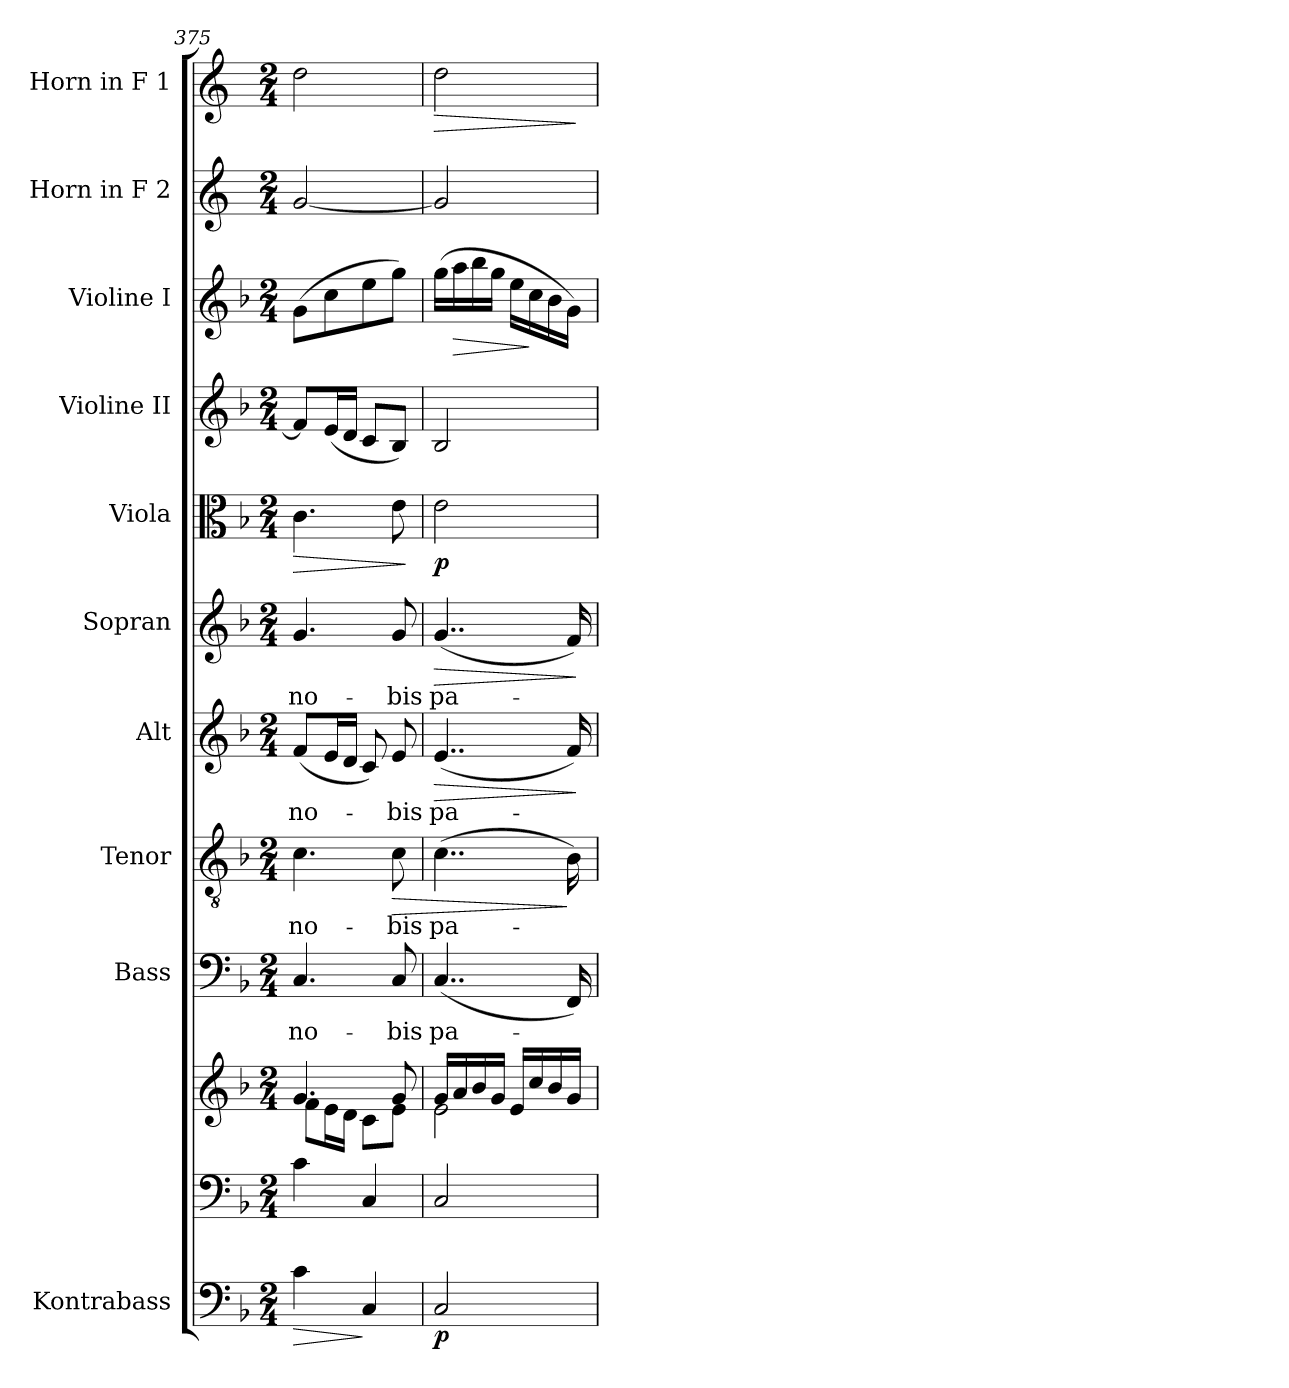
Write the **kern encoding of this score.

**kern	**dynam	**kern	**kern	**kern	**text	**kern	**text	**dynam	**kern	**text	**dynam	**kern	**text	**dynam	**kern	**dynam	**kern	**kern	**dynam	**kern	**kern	**dynam
*part11	*part11	*part10	*part10	*part9	*part9	*part8	*part8	*part8	*part7	*part7	*part7	*part6	*part6	*part6	*part5	*part5	*part4	*part3	*part3	*part2	*part1	*part1
*staff12	*staff12	*staff11	*staff10	*staff9	*staff9	*staff8	*staff8	*staff8	*staff7	*staff7	*staff7	*staff6	*staff6	*staff6	*staff5	*staff5	*staff4	*staff3	*staff3	*staff2	*staff1	*staff1
*I"Kontrabass	*	*	*	*I"Bass	*	*I"Tenor	*	*	*I"Alt	*	*	*I"Sopran	*	*	*I"Viola	*	*I"Violine II	*I"Violine I	*	*I"Horn in F 2	*I"Horn in F 1	*
*I'Kb.	*	*	*	*I'B	*	*I'T	*	*	*I'A	*	*	*I'S	*	*	*I'Vla.	*	*I'Vl. II	*I'Vl. I	*	*I'Hrn. 2	*I'Hrn. 1	*
!!LO:PB:g=z
*clefF4	*	*clefF4	*clefG2	*clefF4	*	*clefGv2	*	*	*clefG2	*	*	*clefG2	*	*	*clefC3	*	*clefG2	*clefG2	*	*clefG2	*clefG2	*
*ITrd7c12	*	*	*	*	*	*	*	*	*	*	*	*	*	*	*	*	*	*	*	*ITrd4c7	*ITrd4c7	*
*k[b-]	*	*k[b-]	*k[b-]	*k[b-]	*	*k[b-]	*	*	*k[b-]	*	*	*k[b-]	*	*	*k[b-]	*	*k[b-]	*k[b-]	*	*k[b-]	*k[b-]	*
*F:	*	*F:	*F:	*F:	*	*F:	*	*	*F:	*	*	*F:	*	*	*F:	*	*F:	*F:	*	*F:	*F:	*
*M2/4	*	*M2/4	*M2/4	*M2/4	*	*M2/4	*	*	*M2/4	*	*	*M2/4	*	*	*M2/4	*	*M2/4	*M2/4	*	*M2/4	*M2/4	*
=375	=375	=375	=375	=375	=375	=375	=375	=375	=375	=375	=375	=375	=375	=375	=375	=375	=375	=375	=375	=375	=375	=375
!	!LO:HP:b	!	!	!	!LO:LY:b	!	!LO:LY:b	!	!	!LO:LY:b	!	!	!LO:LY:b	!	!	!LO:HP:b	!	!	!	!	!	!
*	*	*	*^	*	*	*	*	*	*	*	*	*	*	*	*	*	*	*	*	*	*	*
4C\	>	4c\	4.g/	8f\L	4.C/	no-	4.c\	no-	.	(<8f/L	no-	.	4.g/	no-	.	4.c\	>	8f/L]	(>8g\L	.	[2c/	2g\	.
.	.	.	.	16e\L	.	.	.	.	.	16e/L	.	.	.	.	.	.	.	(<16e/L	8cc\	.	.	.	.
.	.	.	.	16d\JJ	.	.	.	.	.	16d/JJ	.	.	.	.	.	.	.	16d/JJ	.	.	.	.	.
4CC/	]	4C/	.	8c\L	.	.	.	.	.	8c/)	.	.	.	.	.	.	.	8c/L	8ee\	.	.	.	.
!	!	!	!	!	!	!LO:LY:b	!	!LO:LY:b	!LO:HP:b	!	!LO:LY:b	!	!	!LO:LY:b	!	!	!	!	!	!	!	!	!
.	.	.	8g/	8e\J	8C/	-bis	8c\	-bis	>	8e/	-bis	.	8g/	-bis	.	8e\	.	8B-/J)	8gg\J)	.	.	.	.
*	*	*	*v	*v	*	*	*	*	*	*	*	*	*	*	*	*	*	*	*	*	*	*	*
.	.	.	.	.	.	.	.	.	.	.	.	.	.	.	.	]	.	.	.	.	.	.
=376	=376	=376	=376	=376	=376	=376	=376	=376	=376	=376	=376	=376	=376	=376	=376	=376	=376	=376	=376	=376	=376	=376
*	*	*	*^	*	*	*	*	*	*	*	*	*	*	*	*	*	*	*	*	*	*	*
!	!LO:DY:b	!	!	!	!	!LO:LY:b	!	!LO:LY:b	!	!	!LO:LY:b	!LO:HP:b	!	!LO:LY:b	!LO:HP:b	!	!LO:DY:b	!	!	!	!	!	!LO:HP:b
2CC/	p	2C/	16g/LL	2e\	(<4..C/	pa-	(>4..c\	pa-	.	(<4..e/	pa-	>	(<4..g/	pa-	>	2e\	p	2B-/	(>16gg\LL	.	2c/]	2g\	>
!	!	!	!	!	!	!	!	!	!	!	!	!	!	!	!	!	!	!	!	!LO:HP:b	!	!	!
.	.	.	16a/	.	.	.	.	.	.	.	.	.	.	.	.	.	.	.	16aa\	>	.	.	.
.	.	.	16b-/	.	.	.	.	.	.	.	.	.	.	.	.	.	.	.	16bb-\	.	.	.	.
.	.	.	16g/JJ	.	.	.	.	.	.	.	.	.	.	.	.	.	.	.	16gg\JJ	.	.	.	.
.	.	.	16e/LL	.	.	.	.	.	.	.	.	.	.	.	.	.	.	.	16ee\LL	.	.	.	.
.	.	.	16cc/	.	.	.	.	.	.	.	.	.	.	.	.	.	.	.	16cc\	]	.	.	.
.	.	.	16b-/	.	.	.	.	.	.	.	.	.	.	.	.	.	.	.	16b-\	.	.	.	.
.	.	.	16g/JJ	.	16FF/)	.	16B-\)	.	]	16f/)	.	.	16f/)	.	.	.	.	.	16g\JJ)	.	.	.	.
*	*	*	*v	*v	*	*	*	*	*	*	*	*	*	*	*	*	*	*	*	*	*	*	*
.	.	.	.	.	.	.	.	.	.	.	]	.	.	]	.	.	.	.	.	.	.	]
=	=	=	=	=	=	=	=	=	=	=	=	=	=	=	=	=	=	=	=	=	=	=
*-	*-	*-	*-	*-	*-	*-	*-	*-	*-	*-	*-	*-	*-	*-	*-	*-	*-	*-	*-	*-	*-	*-
